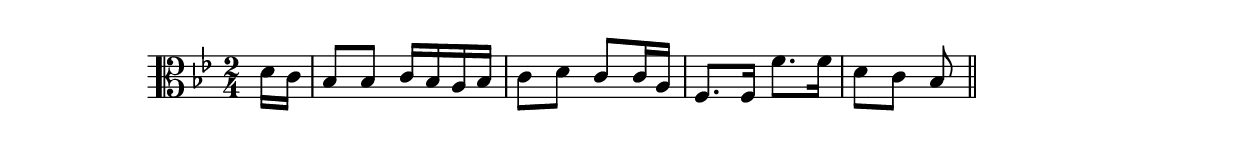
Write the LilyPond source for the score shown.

\version "2.19.49"
%{\header {
  title = "aria (Papageno) from `The Magic Flute'"
  composer = "W.A. Mozart"
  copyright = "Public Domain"
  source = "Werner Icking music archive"
}%}
\score{{\key bes \major
\time 2/4
%{\tempo 4=60
%}\transpose g bes{\relative b {
  \clef C
  \partial 8
  b16 a | g8 g a16 g fis g | a8 b a a16 fis | d8. d16 d'8. d16 | b8 a g
  \bar "||"
}}


}}